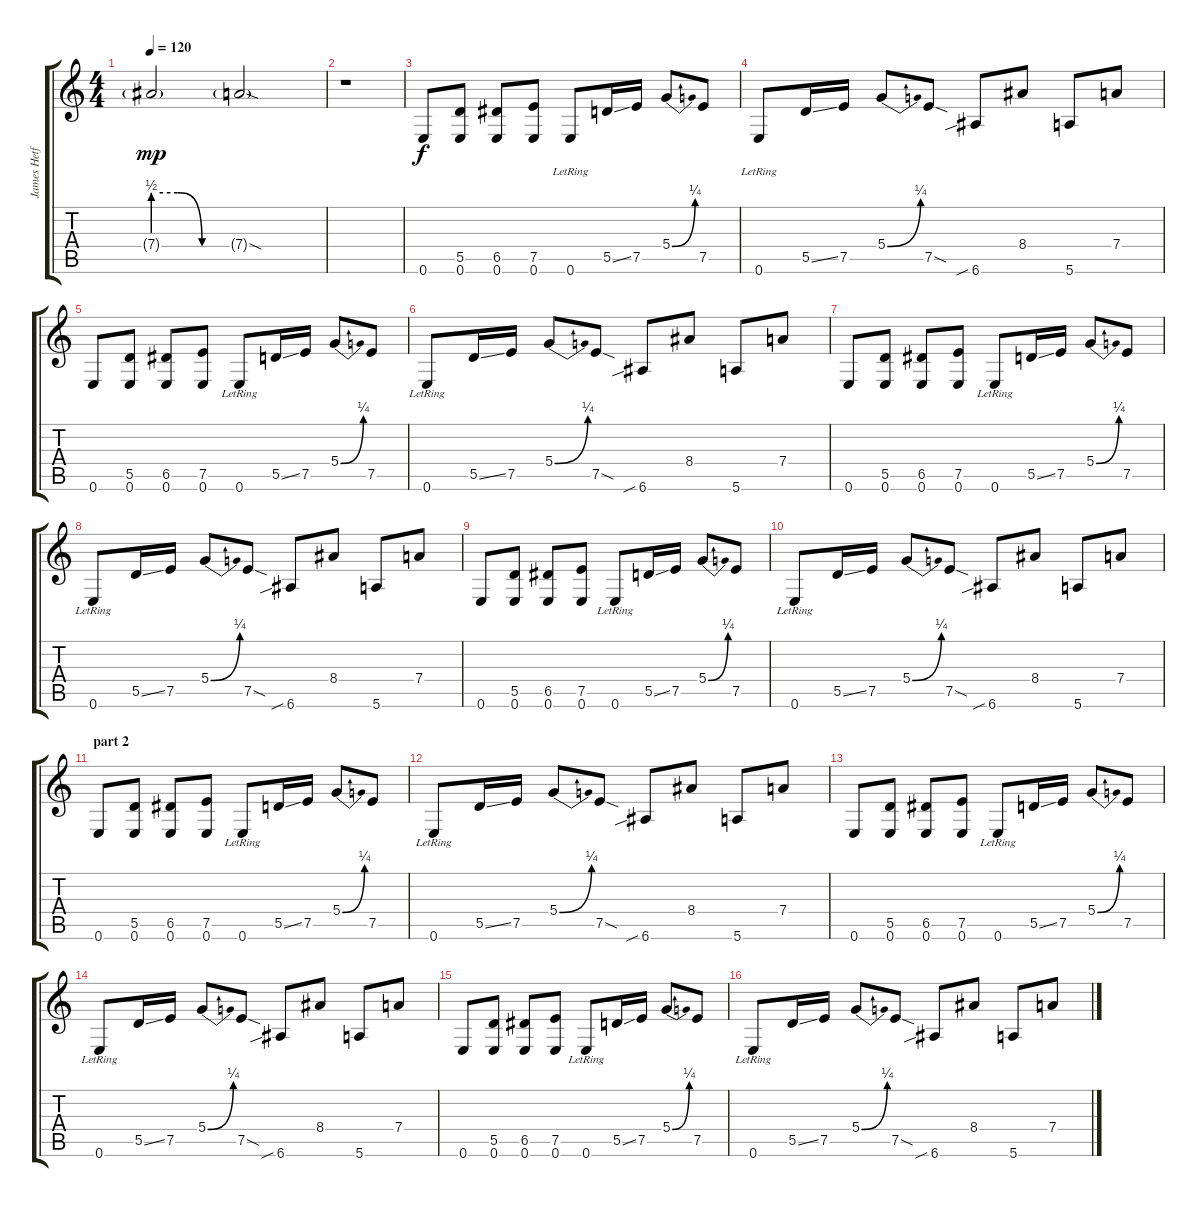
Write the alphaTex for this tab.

\track ("James Hetfield" "James Hetf") {instrument overdrivenguitar}
\staff {score tabs}
\tuning (E4 B3 G3 D3 A2 E2) {hide}
\ts (4 4)
\tempo 120
\clef g2
\ks c
7.4{be (custom 0 2 20 2 40 0 60 0) g}.2{dy mp} 7.4{sod g}.2 |
r.1 |
0.6.8{dy f} (5.5 0.6).8 (6.5 0.6).8 (7.5 0.6).8 0.6{lr}.8 5.5{ss}.16 7.5.16 5.4{be (bend 0 0 60 1)}.8 7.5.8 |
0.6{lr}.8 5.5{ss}.16 7.5.16 5.4{be (bend 0 0 60 1)}.8 7.5{sod}.8 6.6{sib}.8 8.4.8 5.6.8 7.4.8 |
0.6.8 (5.5 0.6).8 (6.5 0.6).8 (7.5 0.6).8 0.6{lr}.8 5.5{ss}.16 7.5.16 5.4{be (bend 0 0 60 1)}.8 7.5.8 |
0.6{lr}.8 5.5{ss}.16 7.5.16 5.4{be (bend 0 0 60 1)}.8 7.5{sod}.8 6.6{sib}.8 8.4.8 5.6.8 7.4.8 |
0.6.8 (5.5 0.6).8 (6.5 0.6).8 (7.5 0.6).8 0.6{lr}.8 5.5{ss}.16 7.5.16 5.4{be (bend 0 0 60 1)}.8 7.5.8 |
0.6{lr}.8 5.5{ss}.16 7.5.16 5.4{be (bend 0 0 60 1)}.8 7.5{sod}.8 6.6{sib}.8 8.4.8 5.6.8 7.4.8 |
0.6.8 (5.5 0.6).8 (6.5 0.6).8 (7.5 0.6).8 0.6{lr}.8 5.5{ss}.16 7.5.16 5.4{be (bend 0 0 60 1)}.8 7.5.8 |
0.6{lr}.8 5.5{ss}.16 7.5.16 5.4{be (bend 0 0 60 1)}.8 7.5{sod}.8 6.6{sib}.8 8.4.8 5.6.8 7.4.8 |
\section ("" "part 2")
0.6.8 (5.5 0.6).8 (6.5 0.6).8 (7.5 0.6).8 0.6{lr}.8 5.5{ss}.16 7.5.16 5.4{be (bend 0 0 60 1)}.8 7.5.8 |
0.6{lr}.8 5.5{ss}.16 7.5.16 5.4{be (bend 0 0 60 1)}.8 7.5{sod}.8 6.6{sib}.8 8.4.8 5.6.8 7.4.8 |
0.6.8 (5.5 0.6).8 (6.5 0.6).8 (7.5 0.6).8 0.6{lr}.8 5.5{ss}.16 7.5.16 5.4{be (bend 0 0 60 1)}.8 7.5.8 |
0.6{lr}.8 5.5{ss}.16 7.5.16 5.4{be (bend 0 0 60 1)}.8 7.5{sod}.8 6.6{sib}.8 8.4.8 5.6.8 7.4.8 |
0.6.8 (5.5 0.6).8 (6.5 0.6).8 (7.5 0.6).8 0.6{lr}.8 5.5{ss}.16 7.5.16 5.4{be (bend 0 0 60 1)}.8 7.5.8 |
0.6{lr}.8 5.5{ss}.16 7.5.16 5.4{be (bend 0 0 60 1)}.8 7.5{sod}.8 6.6{sib}.8 8.4.8 5.6.8 7.4.8
